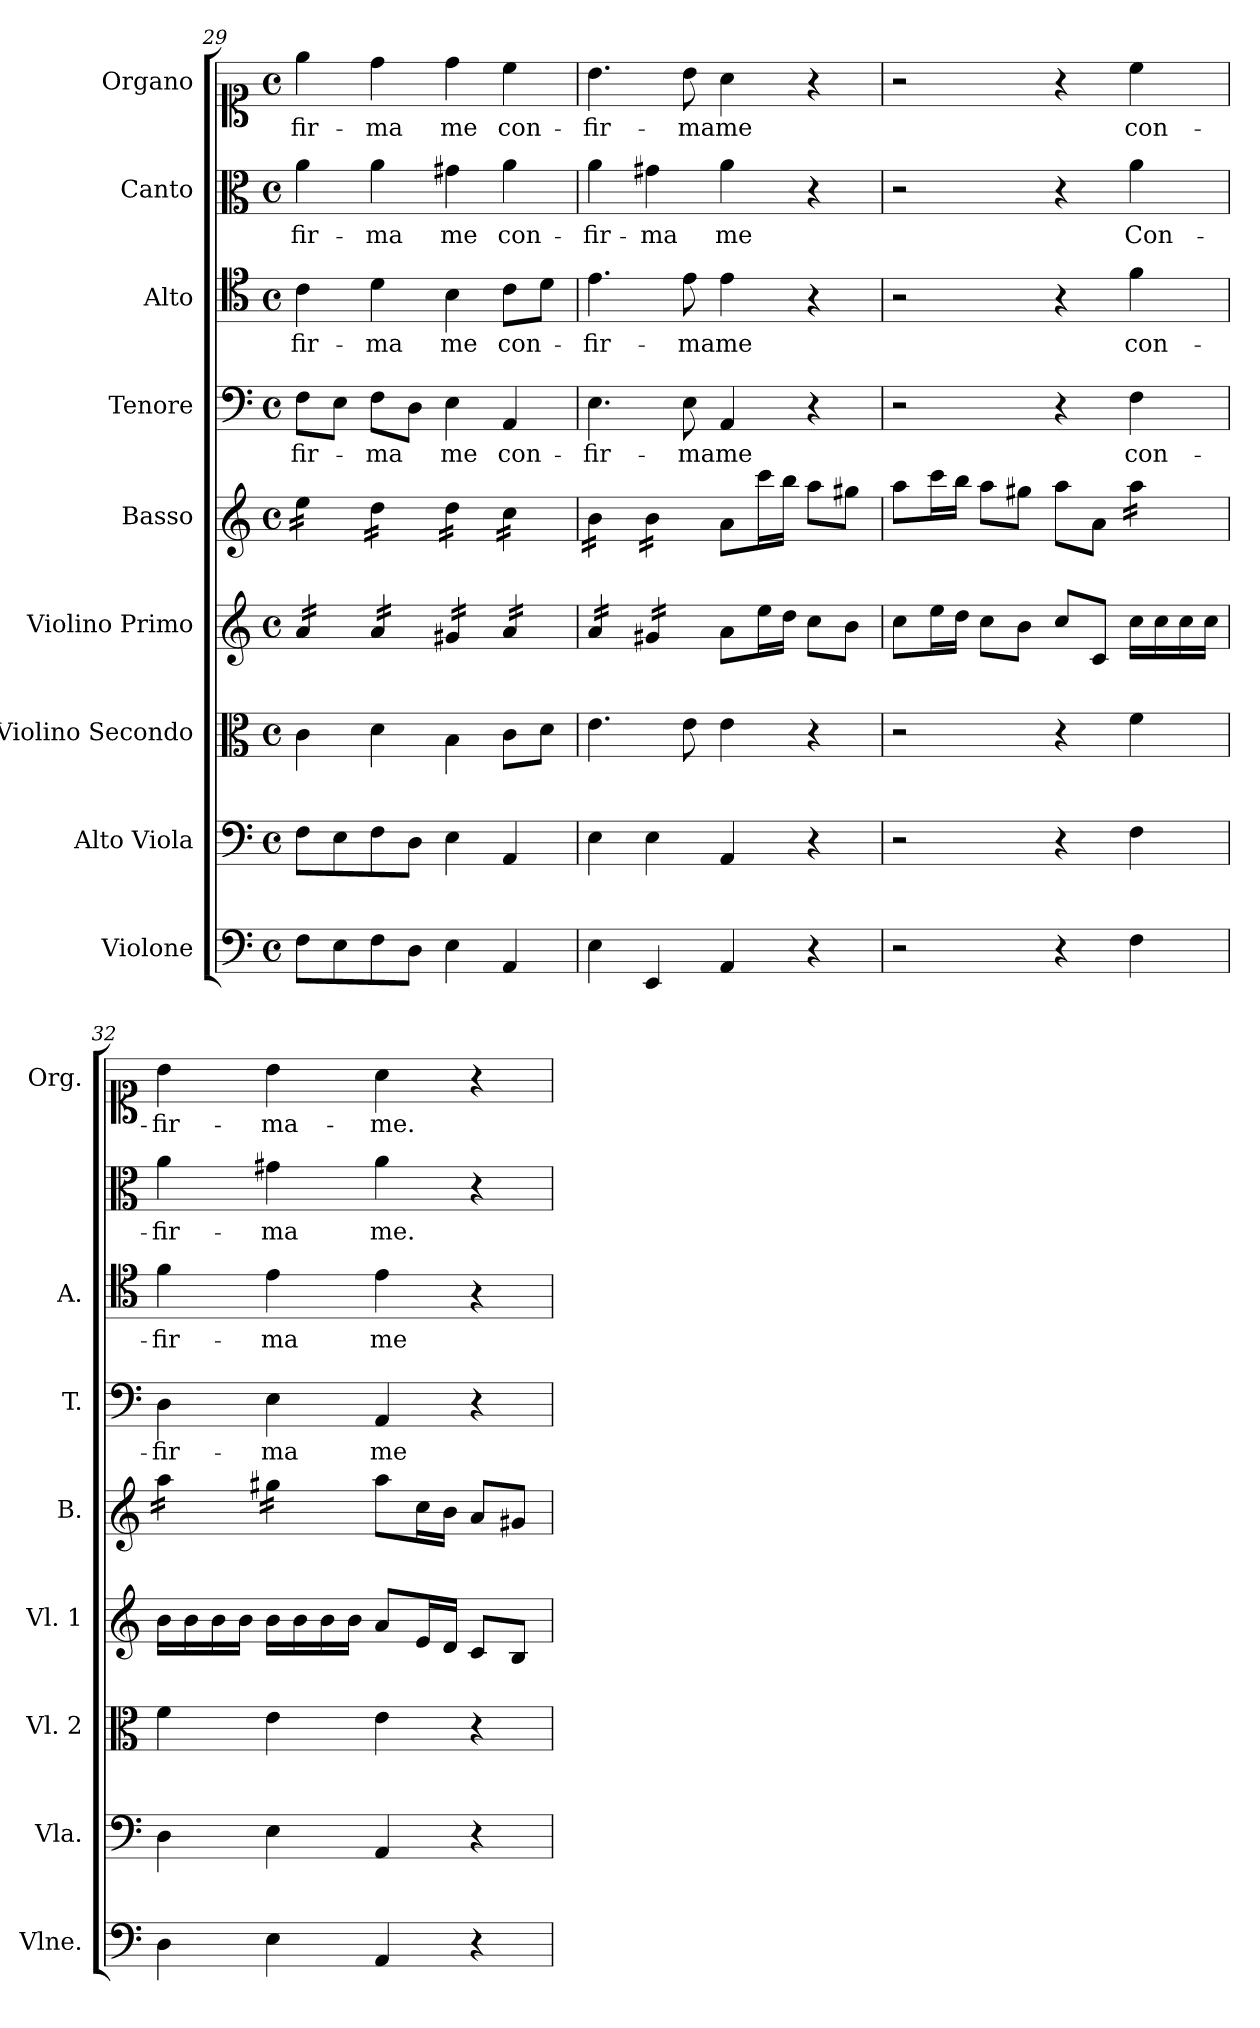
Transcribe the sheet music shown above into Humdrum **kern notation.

**kern	**kern	**kern	**kern	**kern	**kern	**text	**kern	**text	**kern	**text	**kern	**text
*part9	*part8	*part7	*part6	*part5	*part4	*part4	*part3	*part3	*part2	*part2	*part1	*part1
*staff9	*staff8	*staff7	*staff6	*staff5	*staff4	*staff4	*staff3	*staff3	*staff2	*staff2	*staff1	*staff1
*I"Violone	*I"Alto Viola	*I"Violino Secondo	*I"Violino Primo	*I"Basso	*I"Tenore	*	*I"Alto	*	*I"Canto	*	*I"Organo	*
*I'Vlne.	*I'Vla.	*I'Vl. 2	*I'Vl. 1	*I'B.	*I'T.	*	*I'A.	*	*	*	*I'Org.	*
*clefF4	*clefF4	*clefC3	*clefG2	*clefG2	*clefF4	*	*clefC4	*	*clefC3	*	*clefC1	*
*	*ITrd7c12	*	*	*	*	*	*	*	*	*	*	*
*k[]	*k[]	*k[]	*k[]	*k[]	*k[]	*	*k[]	*	*k[]	*	*k[]	*
*M4/4	*M4/4	*M4/4	*M4/4	*M4/4	*M4/4	*	*M4/4	*	*M4/4	*	*M4/4	*
*met(c)	*met(c)	*met(c)	*met(c)	*met(c)	*met(c)	*	*met(c)	*	*met(c)	*	*met(c)	*
=29	=29	=29	=29	=29	=29	=29	=29	=29	=29	=29	=29	=29
*	*	*	*tremolo	*	*	*	*	*	*	*	*	*
*	*	*	*	*tremolo	*	*	*	*	*	*	*	*
8F\L	8FF\L	4c\	16a/LL	16ee\LL	8F\L	-fir-	4c\	-fir-	4a\	-fir-	4ee\	-fir-
.	.	.	16a/	16ee\	.	.	.	.	.	.	.	.
8E\	8EE\	.	16a/	16ee\	8E\J	.	.	.	.	.	.	.
.	.	.	16a/JJ	16ee\JJ	.	.	.	.	.	.	.	.
8F\	8FF\	4d\	16a/LL	16dd\LL	8F\L	-ma	4d\	-ma	4a\	-ma	4dd\	-ma
.	.	.	16a/	16dd\	.	.	.	.	.	.	.	.
8D\J	8DD\J	.	16a/	16dd\	8D\J	.	.	.	.	.	.	.
.	.	.	16a/JJ	16dd\JJ	.	.	.	.	.	.	.	.
4E\	4EE\	4B\	16g#X/LL	16dd\LL	4E\	me	4B\	me	4g#X\	me	4dd\	me
.	.	.	16g#X/	16dd\	.	.	.	.	.	.	.	.
.	.	.	16g#X/	16dd\	.	.	.	.	.	.	.	.
.	.	.	16g#X/JJ	16dd\JJ	.	.	.	.	.	.	.	.
4AA/	4AAA/	8c\L	16a/LL	16cc\LL	4AA/	con-	8c\L	con-	4a\	con-	4cc\	con-
.	.	.	16a/	16cc\	.	.	.	.	.	.	.	.
.	.	8d\J	16a/	16cc\	.	.	8d\J	.	.	.	.	.
.	.	.	16a/JJ	16cc\JJ	.	.	.	.	.	.	.	.
!!LO:PB:g=z
=30	=30	=30	=30	=30	=30	=30	=30	=30	=30	=30	=30	=30
4E\	4EE\	4.e\	16a/LL	16b\LL	4.E\	-fir-	4.e\	-fir-	4a\	-fir-	4.b\	-fir-
.	.	.	16a/	16b\	.	.	.	.	.	.	.	.
.	.	.	16a/	16b\	.	.	.	.	.	.	.	.
.	.	.	16a/JJ	16b\JJ	.	.	.	.	.	.	.	.
4EE/	4EE\	.	16g#X/LL	16b\LL	.	.	.	.	4g#X\	-ma	.	.
.	.	.	16g#X/	16b\	.	.	.	.	.	.	.	.
.	.	8e\	16g#X/	16b\	8E\	-ma	8e\	-ma	.	.	8b\	-ma
.	.	.	16g#X/JJ	16b\JJ	.	.	.	.	.	.	.	.
*	*	*	*	*Xtremolo	*	*	*	*	*	*	*	*
*	*	*	*Xtremolo	*	*	*	*	*	*	*	*	*
4AA/	4AAA/	4e\	8a\L	8a\L	4AA/	me	4e\	me	4a\	me	4a\	me
.	.	.	16ee\L	16ccc\L	.	.	.	.	.	.	.	.
.	.	.	16dd\JJ	16bb\JJ	.	.	.	.	.	.	.	.
4r	4r	4r	8cc\L	8aa\L	4r	.	4r	.	4r	.	4r	.
.	.	.	8b\J	8gg#X\J	.	.	.	.	.	.	.	.
=31	=31	=31	=31	=31	=31	=31	=31	=31	=31	=31	=31	=31
2r	2r	2r	8cc\L	8aa\L	2r	.	2r	.	2r	.	2r	.
.	.	.	16ee\L	16ccc\L	.	.	.	.	.	.	.	.
.	.	.	16dd\JJ	16bb\JJ	.	.	.	.	.	.	.	.
.	.	.	8cc\L	8aa\L	.	.	.	.	.	.	.	.
.	.	.	8b\J	8gg#X\J	.	.	.	.	.	.	.	.
4r	4r	4r	8cc/L	8aa\L	4r	.	4r	.	4r	.	4r	.
.	.	.	8c/J	8a\J	.	.	.	.	.	.	.	.
*	*	*	*	*tremolo	*	*	*	*	*	*	*	*
4F\	4FF\	4f\	16cc\LL	16aa\LL	4F\	con-	4f\	con-	4a\	Con-	4cc\	con-
.	.	.	16cc\	16aa\	.	.	.	.	.	.	.	.
.	.	.	16cc\	16aa\	.	.	.	.	.	.	.	.
.	.	.	16cc\JJ	16aa\JJ	.	.	.	.	.	.	.	.
=32	=32	=32	=32	=32	=32	=32	=32	=32	=32	=32	=32	=32
4D\	4DD\	4f\	16b\LL	16aa\LL	4D\	-fir-	4f\	-fir-	4a\	-fir-	4b\	-fir-
.	.	.	16b\	16aa\	.	.	.	.	.	.	.	.
.	.	.	16b\	16aa\	.	.	.	.	.	.	.	.
.	.	.	16b\JJ	16aa\JJ	.	.	.	.	.	.	.	.
4E\	4EE\	4e\	16b\LL	16gg#X\LL	4E\	-ma	4e\	-ma	4g#X\	-ma	4b\	-ma-
.	.	.	16b\	16gg#X\	.	.	.	.	.	.	.	.
.	.	.	16b\	16gg#X\	.	.	.	.	.	.	.	.
.	.	.	16b\JJ	16gg#X\JJ	.	.	.	.	.	.	.	.
*	*	*	*	*Xtremolo	*	*	*	*	*	*	*	*
4AA/	4AAA/	4e\	8a/L	8aa\L	4AA/	me	4e\	me	4a\	me.	4a\	-me.
.	.	.	16e/L	16cc\L	.	.	.	.	.	.	.	.
.	.	.	16d/JJ	16b\JJ	.	.	.	.	.	.	.	.
4r	4r	4r	8c/L	8a/L	4r	.	4r	.	4r	.	4r	.
.	.	.	8B/J	8g#X/J	.	.	.	.	.	.	.	.
=	=	=	=	=	=	=	=	=	=	=	=	=
*-	*-	*-	*-	*-	*-	*-	*-	*-	*-	*-	*-	*-
